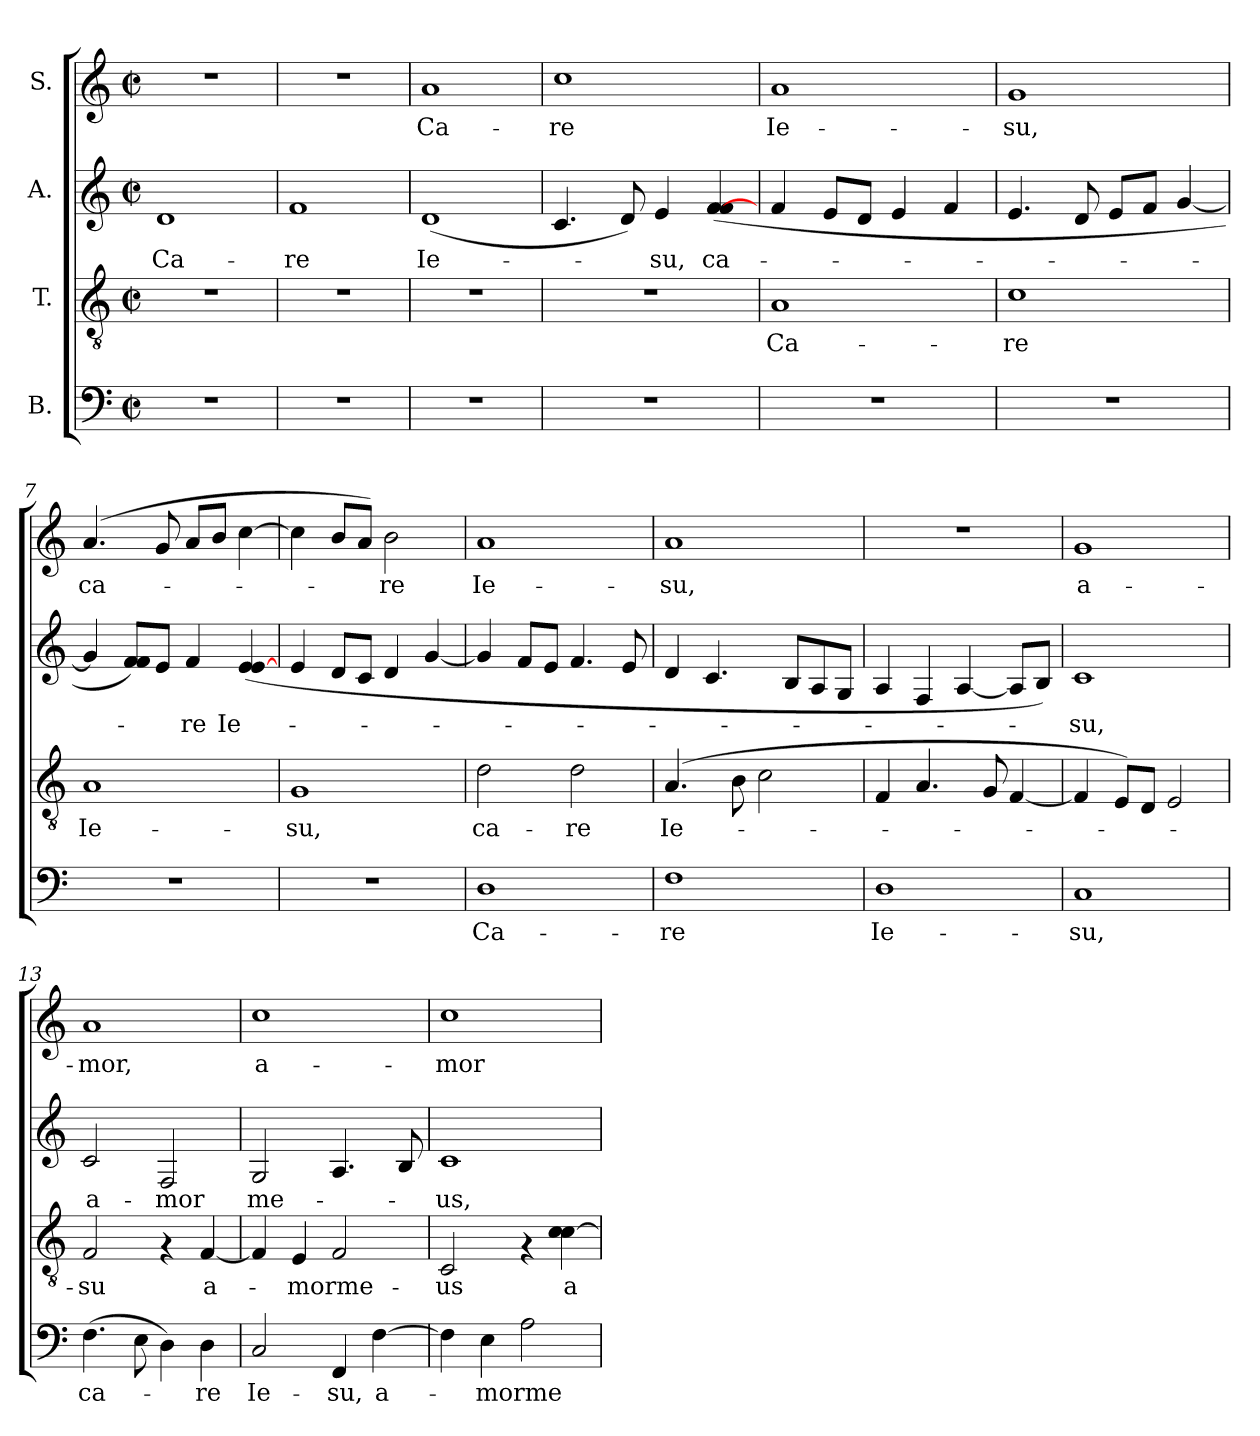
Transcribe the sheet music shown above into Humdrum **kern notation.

**kern	**text	**kern	**text	**kern	**text	**kern	**text
*part4	*part4	*part3	*part3	*part2	*part2	*part1	*part1
*staff4	*staff4	*staff3	*staff3	*staff2	*staff2	*staff1	*staff1
*I"B.	*	*I"T.	*	*I"A.	*	*I"S.	*
*clefF4	*	*clefGv2	*	*clefG2	*	*clefG2	*
*k[]	*	*k[]	*	*k[]	*	*k[]	*
*C:	*	*C:	*	*C:	*	*C:	*
*M2/2	*	*M2/2	*	*M2/2	*	*M2/2	*
*met(c|)	*	*met(c|)	*	*met(c|)	*	*met(c|)	*
=1	=1	=1	=1	=1	=1	=1	=1
!	!	!	!	!	!LO:LY:b	!	!
1r	.	1r	.	1d	Ca-	1r	.
=2	=2	=2	=2	=2	=2	=2	=2
!	!	!	!	!	!LO:LY:b	!	!
1r	.	1r	.	1f	-re	1r	.
=3	=3	=3	=3	=3	=3	=3	=3
!	!	!	!	!	!LO:LY:b	!	!LO:LY:b
1r	.	1r	.	(>1d	Ie-	1a	Ca-
=4	=4	=4	=4	=4	=4	=4	=4
!	!	!	!	!	!	!	!LO:LY:b
1r	.	1r	.	4.c/	.	1cc	-re
.	.	.	.	8d/)	.	.	.
!	!	!	!	!	!LO:LY:b	!	!
.	.	.	.	4e/	-su,	.	.
!	!	!	!	!	!LO:LY:b	!	!
.	.	.	.	(>4f/ 4f/ [>4f/	ca-	.	.
=5	=5	=5	=5	=5	=5	=5	=5
!	!	!	!LO:LY:b	!	!	!	!LO:LY:b
1r	.	1A	Ca-	4f/	.	1a	Ie-
.	.	.	.	8e/L	.	.	.
.	.	.	.	8d/J	.	.	.
.	.	.	.	4e/	.	.	.
.	.	.	.	4f/	.	.	.
=6	=6	=6	=6	=6	=6	=6	=6
!	!	!	!LO:LY:b	!	!	!	!LO:LY:b
1r	.	1c	-re	4.e/	.	1g	-su,
.	.	.	.	8d/	.	.	.
.	.	.	.	8e/L	.	.	.
.	.	.	.	8f/J	.	.	.
.	.	.	.	[<4g/	.	.	.
!!LO:LB:g=z
=7	=7	=7	=7	=7	=7	=7	=7
!	!	!	!LO:LY:b	!	!	!	!LO:LY:b
1r	.	1A	Ie-	4g/]	.	(>4.a/	ca-
.	.	.	.	8f/ 8f/L)	.	.	.
.	.	.	.	8e/J	.	8g/	.
!	!	!	!	!	!LO:LY:b	!	!
.	.	.	.	4f/	-re	8a/L	.
.	.	.	.	.	.	8b/J	.
!	!	!	!	!	!LO:LY:b	!	!
.	.	.	.	(>4e/ [>4e/	Ie-	[>4cc\	.
=8	=8	=8	=8	=8	=8	=8	=8
!	!	!	!LO:LY:b	!	!	!	!
1r	.	1G	-su,	4e/	.	4cc\]	.
.	.	.	.	8d/L	.	8b/L	.
.	.	.	.	8c/J	.	8a/J)	.
!	!	!	!	!	!	!	!LO:LY:b
.	.	.	.	4d/	.	2b\	-re
.	.	.	.	[>4g/	.	.	.
=9	=9	=9	=9	=9	=9	=9	=9
!	!LO:LY:b	!	!LO:LY:b	!	!	!	!LO:LY:b
1D	Ca-	2d\	ca-	4g/]	.	1a	Ie-
.	.	.	.	8f/L	.	.	.
.	.	.	.	8e/J	.	.	.
!	!	!	!LO:LY:b	!	!	!	!
.	.	2d\	-re	4.f/	.	.	.
.	.	.	.	8e/	.	.	.
=10	=10	=10	=10	=10	=10	=10	=10
!	!LO:LY:b	!	!LO:LY:b	!	!	!	!LO:LY:b
1F	-re	(>4.A/	Ie-	4d/	.	1a	-su,
.	.	.	.	4.c/	.	.	.
.	.	8B\	.	.	.	.	.
.	.	2c\	.	.	.	.	.
.	.	.	.	8B/L	.	.	.
.	.	.	.	8A/	.	.	.
.	.	.	.	8G/J	.	.	.
=11	=11	=11	=11	=11	=11	=11	=11
!	!LO:LY:b	!	!	!	!	!	!
1D	Ie-	4F/	.	4A/	.	1r	.
.	.	4.A/	.	4F/	.	.	.
.	.	.	.	[>4A/	.	.	.
.	.	8G/	.	.	.	.	.
.	.	[<4F/	.	8A/L]	.	.	.
.	.	.	.	8B/J)	.	.	.
!!LO:PB:g=z
=12	=12	=12	=12	=12	=12	=12	=12
!	!LO:LY:b	!	!	!	!LO:LY:b	!	!LO:LY:b
1C	-su,	4F/]	.	1c	-su,	1g	a-
.	.	8E/L)	.	.	.	.	.
.	.	8D/J	.	.	.	.	.
.	.	2E/	.	.	.	.	.
=13	=13	=13	=13	=13	=13	=13	=13
!	!LO:LY:b	!	!LO:LY:b	!	!LO:LY:b	!	!LO:LY:b
(>4.F\	ca-	2F/	-su	2c/	a-	1a	-mor,
8E\	.	.	.	.	.	.	.
!	!	!	!	!	!LO:LY:b	!	!
4D\)	.	4rF	.	2F/	-mor	.	.
!	!LO:LY:b	!	!LO:LY:b	!	!	!	!
4D\	-re	[>4F/	a-	.	.	.	.
=14	=14	=14	=14	=14	=14	=14	=14
!	!LO:LY:b	!	!	!	!LO:LY:b	!	!LO:LY:b
2C/	Ie-	4F/]	.	2G/	me-	1cc	a-
!	!	!	!LO:LY:b	!	!	!	!
.	.	4E/	-morme-	.	.	.	.
!	!LO:LY:b	!	!	!	!	!	!
4FF/	-su,	2F/	.	4.A/	.	.	.
!	!LO:LY:b	!	!	!	!	!	!
[>4F\	a-	.	.	.	.	.	.
.	.	.	.	8B/	.	.	.
=15	=15	=15	=15	=15	=15	=15	=15
!	!	!	!LO:LY:b	!	!LO:LY:b	!	!LO:LY:b
4F\]	.	2C/	-us	1c	-us,	1cc	-mor
!	!LO:LY:b	!	!	!	!	!	!
4E\	-morme-	.	.	.	.	.	.
2A\	.	4rF	.	.	.	.	.
!	!	!	!LO:LY:b	!	!	!	!
.	.	4c\ [>4c\	a-	.	.	.	.
=	=	=	=	=	=	=	=
*-	*-	*-	*-	*-	*-	*-	*-
